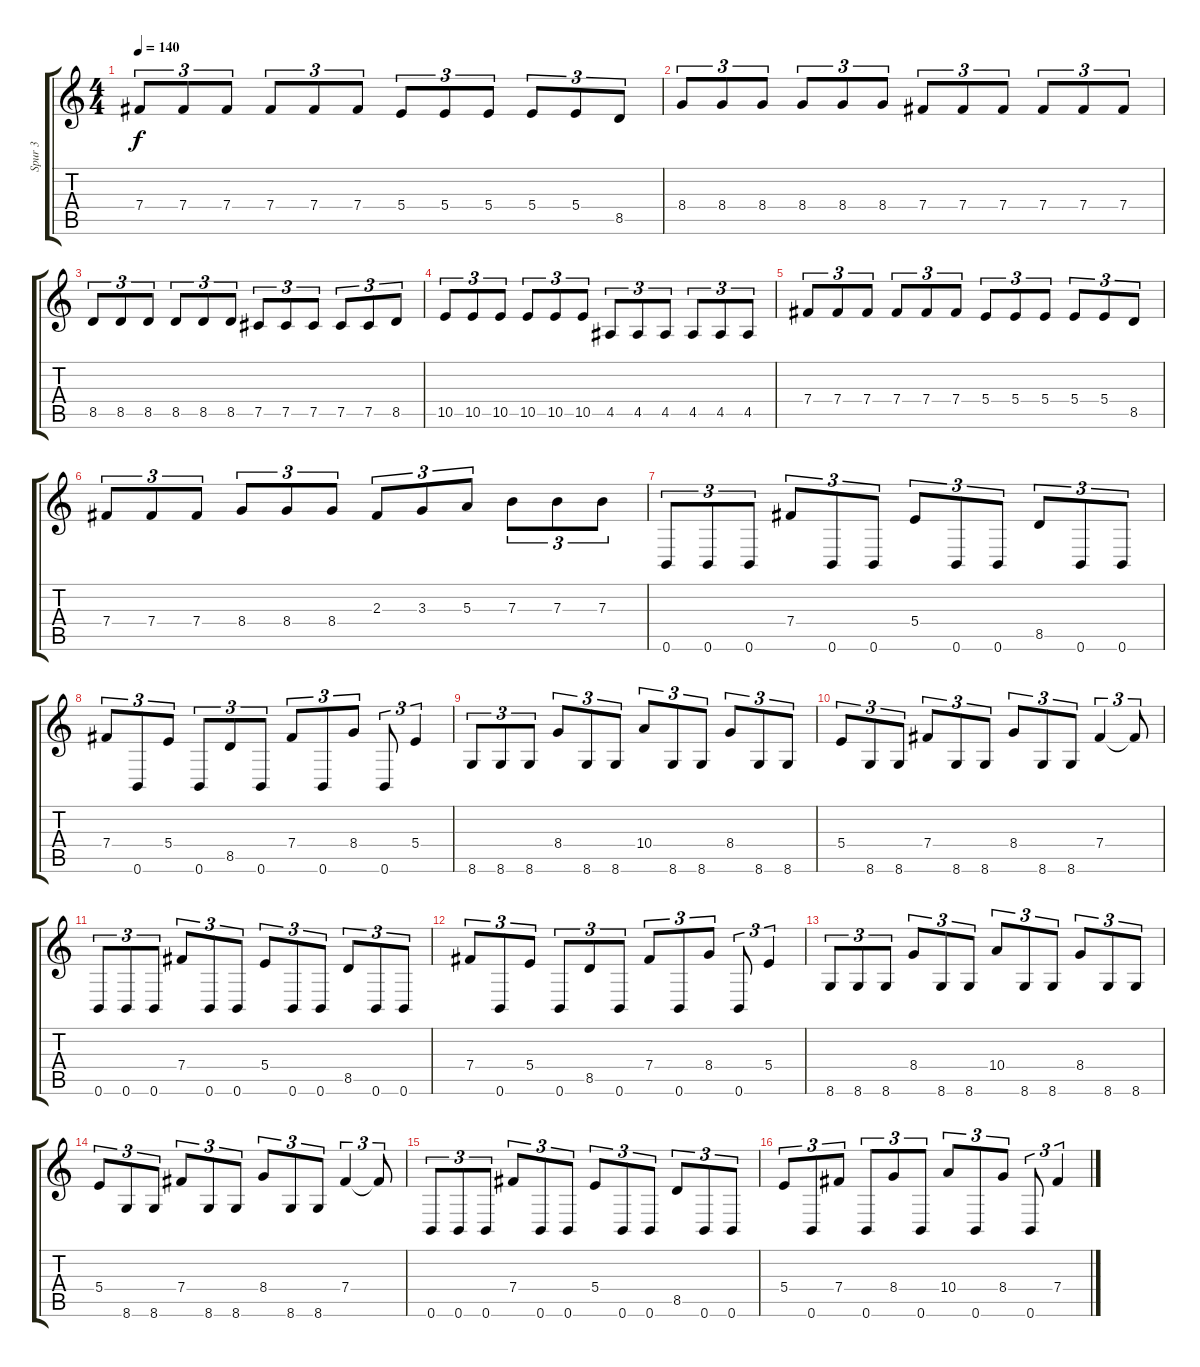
\track ("Spur 3" "Spur 3") {instrument distortionguitar}
\staff {score tabs}
\tuning (Db4 Ab3 E3 B2 Gb2 B1) {hide}
\ts (4 4)
\tempo 140
\clef g2
\ks c
7.4.8{tu (3 2) dy f} 7.4.8{tu (3 2)} 7.4.8{tu (3 2)} 7.4.8{tu (3 2)} 7.4.8{tu (3 2)} 7.4.8{tu (3 2)} 5.4.8{tu (3 2)} 5.4.8{tu (3 2)} 5.4.8{tu (3 2)} 5.4.8{tu (3 2)} 5.4.8{tu (3 2)} 8.5.8{tu (3 2)} |
8.4.8{tu (3 2)} 8.4.8{tu (3 2)} 8.4.8{tu (3 2)} 8.4.8{tu (3 2)} 8.4.8{tu (3 2)} 8.4.8{tu (3 2)} 7.4.8{tu (3 2)} 7.4.8{tu (3 2)} 7.4.8{tu (3 2)} 7.4.8{tu (3 2)} 7.4.8{tu (3 2)} 7.4.8{tu (3 2)} |
8.5.8{tu (3 2)} 8.5.8{tu (3 2)} 8.5.8{tu (3 2)} 8.5.8{tu (3 2)} 8.5.8{tu (3 2)} 8.5.8{tu (3 2)} 7.5.8{tu (3 2)} 7.5.8{tu (3 2)} 7.5.8{tu (3 2)} 7.5.8{tu (3 2)} 7.5.8{tu (3 2)} 8.5.8{tu (3 2)} |
10.5.8{tu (3 2)} 10.5.8{tu (3 2)} 10.5.8{tu (3 2)} 10.5.8{tu (3 2)} 10.5.8{tu (3 2)} 10.5.8{tu (3 2)} 4.5.8{tu (3 2)} 4.5.8{tu (3 2)} 4.5.8{tu (3 2)} 4.5.8{tu (3 2)} 4.5.8{tu (3 2)} 4.5.8{tu (3 2)} |
7.4.8{tu (3 2)} 7.4.8{tu (3 2)} 7.4.8{tu (3 2)} 7.4.8{tu (3 2)} 7.4.8{tu (3 2)} 7.4.8{tu (3 2)} 5.4.8{tu (3 2)} 5.4.8{tu (3 2)} 5.4.8{tu (3 2)} 5.4.8{tu (3 2)} 5.4.8{tu (3 2)} 8.5.8{tu (3 2)} |
7.4.8{tu (3 2)} 7.4.8{tu (3 2)} 7.4.8{tu (3 2)} 8.4.8{tu (3 2)} 8.4.8{tu (3 2)} 8.4.8{tu (3 2)} 2.3.8{tu (3 2)} 3.3.8{tu (3 2)} 5.3.8{tu (3 2)} 7.3.8{tu (3 2)} 7.3.8{tu (3 2)} 7.3.8{tu (3 2)} |
0.6.8{tu (3 2)} 0.6.8{tu (3 2)} 0.6.8{tu (3 2)} 7.4.8{tu (3 2)} 0.6.8{tu (3 2)} 0.6.8{tu (3 2)} 5.4.8{tu (3 2)} 0.6.8{tu (3 2)} 0.6.8{tu (3 2)} 8.5.8{tu (3 2)} 0.6.8{tu (3 2)} 0.6.8{tu (3 2)} |
7.4.8{tu (3 2)} 0.6.8{tu (3 2)} 5.4.8{tu (3 2)} 0.6.8{tu (3 2)} 8.5.8{tu (3 2)} 0.6.8{tu (3 2)} 7.4.8{tu (3 2)} 0.6.8{tu (3 2)} 8.4.8{tu (3 2)} 0.6.8{tu (3 2)} 5.4.4{tu (3 2)} |
8.6.8{tu (3 2)} 8.6.8{tu (3 2)} 8.6.8{tu (3 2)} 8.4.8{tu (3 2)} 8.6.8{tu (3 2)} 8.6.8{tu (3 2)} 10.4.8{tu (3 2)} 8.6.8{tu (3 2)} 8.6.8{tu (3 2)} 8.4.8{tu (3 2)} 8.6.8{tu (3 2)} 8.6.8{tu (3 2)} |
5.4.8{tu (3 2)} 8.6.8{tu (3 2)} 8.6.8{tu (3 2)} 7.4.8{tu (3 2)} 8.6.8{tu (3 2)} 8.6.8{tu (3 2)} 8.4.8{tu (3 2)} 8.6.8{tu (3 2)} 8.6.8{tu (3 2)} 7.4.4{tu (3 2)} 7.4{t}.8{tu (3 2)} |
0.6.8{tu (3 2)} 0.6.8{tu (3 2)} 0.6.8{tu (3 2)} 7.4.8{tu (3 2)} 0.6.8{tu (3 2)} 0.6.8{tu (3 2)} 5.4.8{tu (3 2)} 0.6.8{tu (3 2)} 0.6.8{tu (3 2)} 8.5.8{tu (3 2)} 0.6.8{tu (3 2)} 0.6.8{tu (3 2)} |
7.4.8{tu (3 2)} 0.6.8{tu (3 2)} 5.4.8{tu (3 2)} 0.6.8{tu (3 2)} 8.5.8{tu (3 2)} 0.6.8{tu (3 2)} 7.4.8{tu (3 2)} 0.6.8{tu (3 2)} 8.4.8{tu (3 2)} 0.6.8{tu (3 2)} 5.4.4{tu (3 2)} |
8.6.8{tu (3 2)} 8.6.8{tu (3 2)} 8.6.8{tu (3 2)} 8.4.8{tu (3 2)} 8.6.8{tu (3 2)} 8.6.8{tu (3 2)} 10.4.8{tu (3 2)} 8.6.8{tu (3 2)} 8.6.8{tu (3 2)} 8.4.8{tu (3 2)} 8.6.8{tu (3 2)} 8.6.8{tu (3 2)} |
5.4.8{tu (3 2)} 8.6.8{tu (3 2)} 8.6.8{tu (3 2)} 7.4.8{tu (3 2)} 8.6.8{tu (3 2)} 8.6.8{tu (3 2)} 8.4.8{tu (3 2)} 8.6.8{tu (3 2)} 8.6.8{tu (3 2)} 7.4.4{tu (3 2)} 7.4{t}.8{tu (3 2)} |
0.6.8{tu (3 2)} 0.6.8{tu (3 2)} 0.6.8{tu (3 2)} 7.4.8{tu (3 2)} 0.6.8{tu (3 2)} 0.6.8{tu (3 2)} 5.4.8{tu (3 2)} 0.6.8{tu (3 2)} 0.6.8{tu (3 2)} 8.5.8{tu (3 2)} 0.6.8{tu (3 2)} 0.6.8{tu (3 2)} |
5.4.8{tu (3 2)} 0.6.8{tu (3 2)} 7.4.8{tu (3 2)} 0.6.8{tu (3 2)} 8.4.8{tu (3 2)} 0.6.8{tu (3 2)} 10.4.8{tu (3 2)} 0.6.8{tu (3 2)} 8.4.8{tu (3 2)} 0.6.8{tu (3 2)} 7.4.4{tu (3 2)}
